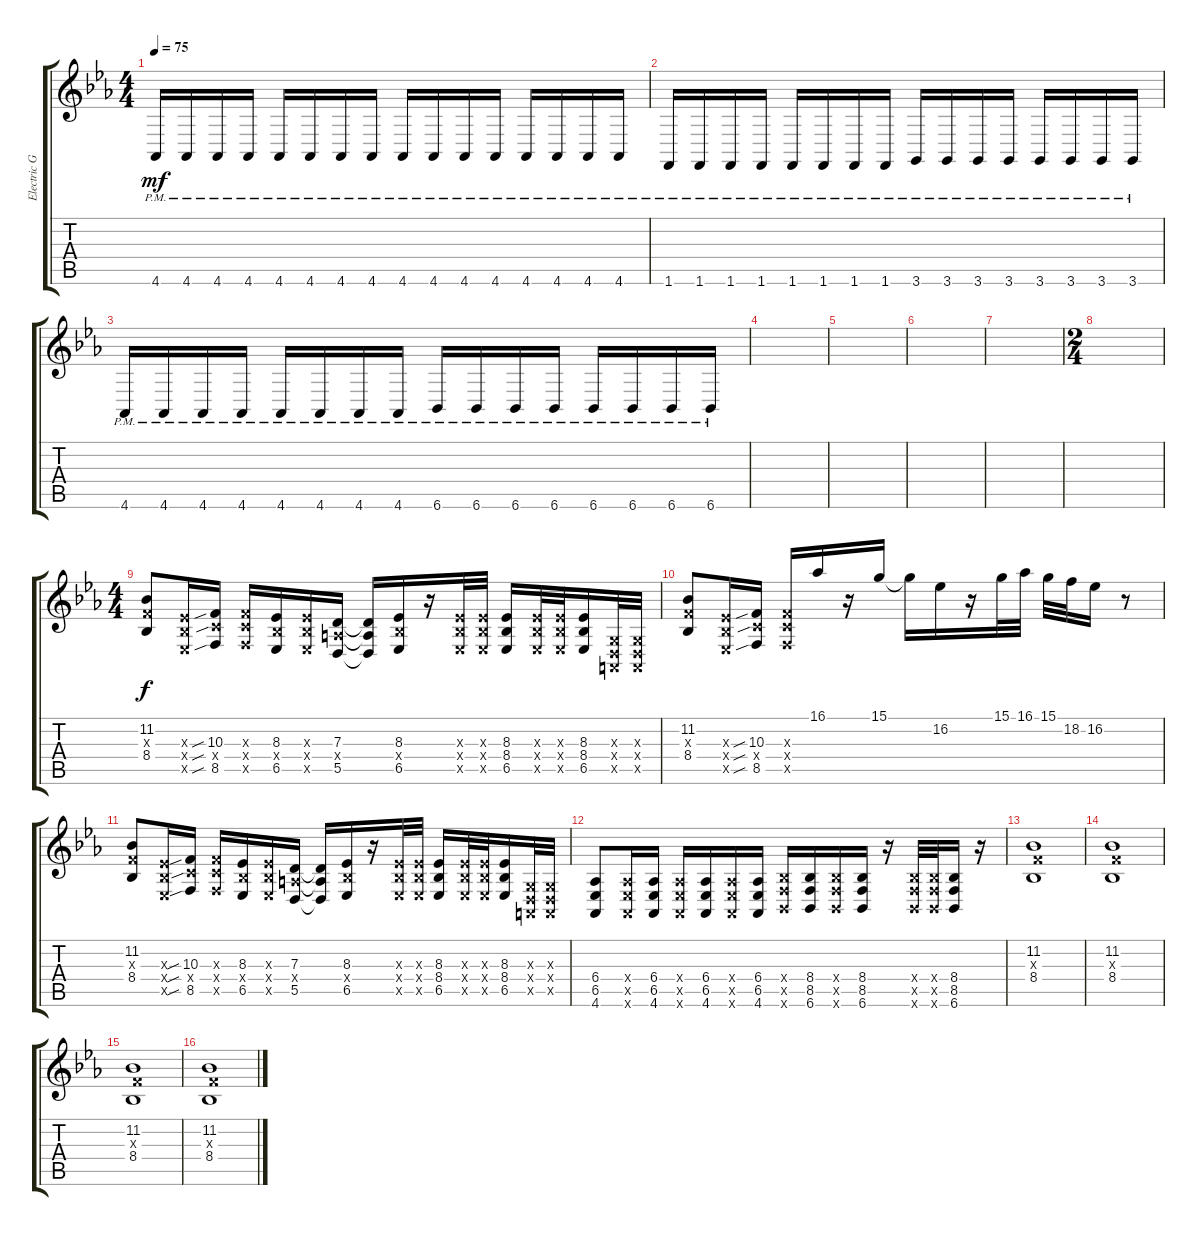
\track ("Electric Guitar" "Electric G") {instrument rockorgan}
\staff {score tabs}
\tuning (E4 B3 G3 D3 A2 E2) {hide}
\ts (4 4)
\tempo 75
\clef g2
\ks eb
4.6{pm}.16{dy mf} 4.6{pm}.16 4.6{pm}.16 4.6{pm}.16 4.6{pm}.16 4.6{pm}.16 4.6{pm}.16 4.6{pm}.16 4.6{pm}.16 4.6{pm}.16 4.6{pm}.16 4.6{pm}.16 4.6{pm}.16 4.6{pm}.16 4.6{pm}.16 4.6{pm}.16 |
1.6{pm}.16 1.6{pm}.16 1.6{pm}.16 1.6{pm}.16 1.6{pm}.16 1.6{pm}.16 1.6{pm}.16 1.6{pm}.16 3.6{pm}.16 3.6{pm}.16 3.6{pm}.16 3.6{pm}.16 3.6{pm}.16 3.6{pm}.16 3.6{pm}.16 3.6{pm}.16 |
4.6{pm}.16 4.6{pm}.16 4.6{pm}.16 4.6{pm}.16 4.6{pm}.16 4.6{pm}.16 4.6{pm}.16 4.6{pm}.16 6.6{pm}.16 6.6{pm}.16 6.6{pm}.16 6.6{pm}.16 6.6{pm}.16 6.6{pm}.16 6.6{pm}.16 6.6{pm}.16 |
|
|
|
|
\ts (2 4)
|
\ts (4 4)
(11.2 10.3{x} 8.4).8{dy f} (8.3{x} 8.4{x} 6.5{x}).16 (10.3{sib} 10.4{sib x} 8.5{sib}).16 (10.3{x} 10.4{x} 8.5{x}).16 (8.3 8.4{x} 6.5).16 (8.3{x} 8.4{x} 6.5{x}).16 (7.3 7.4{x} 5.5).16 (7.3{t} 7.4{t} 5.5{t}).16 (8.3 8.4{x} 6.5).16 r.16 (8.3{x} 8.4{x} 6.5{x}).32 (8.3{x} 8.4{x} 6.5{x}).32 (8.3 8.4 6.5).16 (8.3{x} 8.4{x} 6.5{x}).32 (8.3{x} 8.4{x} 6.5{x}).32 (8.3 8.4 6.5).16 (0.3{x} 0.4{x} 0.5{x}).32 (0.3{x} 0.4{x} 0.5{x}).32 |
(11.2 10.3{x} 8.4).8 (8.3{x} 8.4{x} 6.5{x}).16 (10.3{sib} 10.4{sib x} 8.5{sib}).16 (10.3{x} 10.4{x} 8.5{x}).16 16.1.16 r.16 15.1.16 15.1{t}.16 16.2.16 r.16 15.1.32 16.1.32 15.1.32 18.2.32 16.2.16 r.8 |
(11.2 10.3{x} 8.4).8 (8.3{x} 8.4{x} 6.5{x}).16 (10.3{sib} 10.4{sib x} 8.5{sib}).16 (10.3{x} 10.4{x} 8.5{x}).16 (8.3 8.4{x} 6.5).16 (8.3{x} 8.4{x} 6.5{x}).16 (7.3 7.4{x} 5.5).16 (7.3{t} 7.4{t} 5.5{t}).16 (8.3 8.4{x} 6.5).16 r.16 (8.3{x} 8.4{x} 6.5{x}).32 (8.3{x} 8.4{x} 6.5{x}).32 (8.3 8.4 6.5).16 (8.3{x} 8.4{x} 6.5{x}).32 (8.3{x} 8.4{x} 6.5{x}).32 (8.3 8.4 6.5).16 (0.3{x} 0.4{x} 0.5{x}).32 (0.3{x} 0.4{x} 0.5{x}).32 |
(6.4 6.5 4.6).8 (6.4{x} 6.5{x} 4.6{x}).16 (6.4 6.5 4.6).16 (6.4{x} 6.5{x} 4.6{x}).16 (6.4 6.5 4.6).16 (6.4{x} 6.5{x} 4.6{x}).16 (6.4 6.5 4.6).16 (8.4{x} 8.5{x} 6.6{x}).16 (8.4 8.5 6.6).16 (8.4{x} 8.5{x} 6.6{x}).16 (8.4 8.5 6.6).16 r.16 (8.4{x} 8.5{x} 6.6{x}).32 (8.4{x} 8.5{x} 6.6{x}).32 (8.4 8.5 6.6).16 r.16 |
(11.2 10.3{x} 8.4).1 |
(11.2 10.3{x} 8.4).1 |
(11.2 10.3{x} 8.4).1 |
(11.2 10.3{x} 8.4).1
